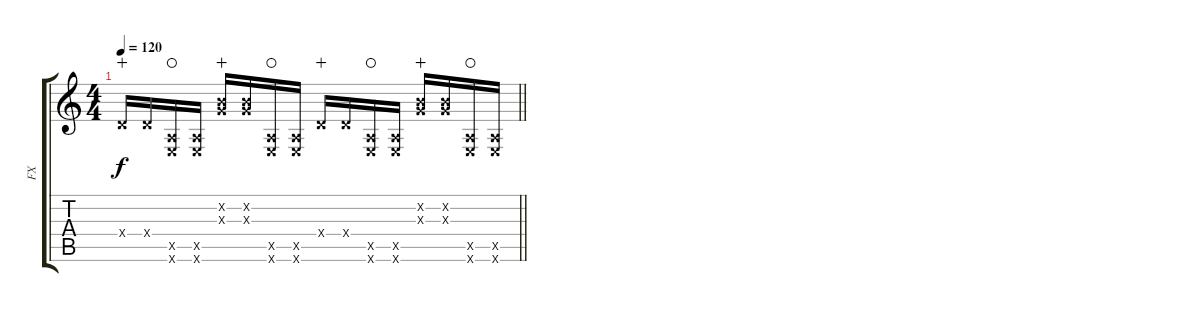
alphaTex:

\track ("FX" "FX") {instrument distortionguitar}
\staff {score tabs}
\tuning (E4 B3 G3 D3 A2 E2) {hide}
\ts (4 4)
\tempo 120
\clef g2
\barLineRight lightlight
\ks c
0.4{x}.16{dy f wahc} 0.4{x}.16 (0.5{x} 0.6{x}).16{waho} (0.5{x} 0.6{x}).16 (0.2{x} 0.3{x}).16{wahc} (0.2{x} 0.3{x}).16 (0.5{x} 0.6{x}).16{waho} (0.5{x} 0.6{x}).16 0.4{x}.16{wahc} 0.4{x}.16 (0.5{x} 0.6{x}).16{waho} (0.5{x} 0.6{x}).16 (0.2{x} 0.3{x}).16{wahc} (0.2{x} 0.3{x}).16 (0.5{x} 0.6{x}).16{waho} (0.5{x} 0.6{x}).16
